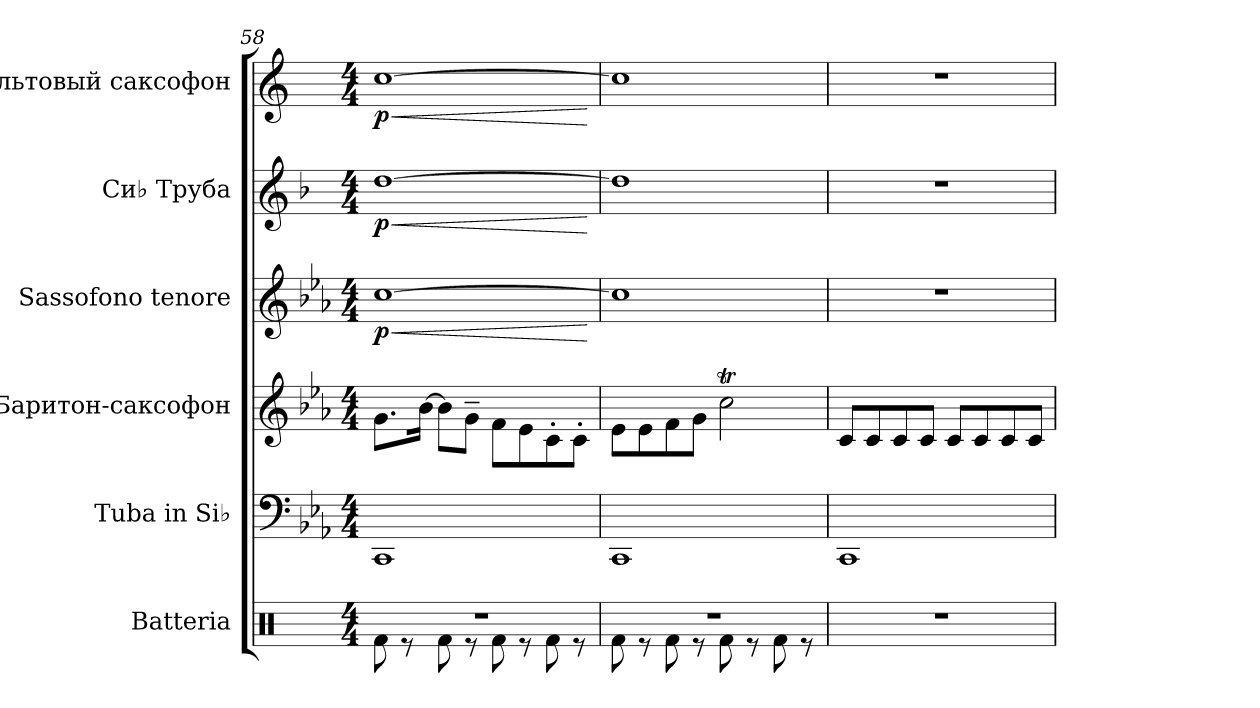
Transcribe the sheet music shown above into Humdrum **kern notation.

**kern	**kern	**kern	**kern	**dynam	**kern	**dynam	**kern	**dynam
*part6	*part5	*part4	*part3	*part3	*part2	*part2	*part1	*part1
*staff6	*staff5	*staff4	*staff3	*staff3	*staff2	*staff2	*staff1	*staff1
*I"Batteria	*I"Tuba in Si♭	*I"Баритон-саксофон	*I"Sassofono tenore	*	*I"Си♭ Труба	*	*I"Альтовый саксофон	*
*I'Batt.	*I'Tba. Si♭	*	*	*	*	*	*	*
*clefX	*clefF4	*clefG2	*clefG2	*	*clefG2	*	*clefG2	*
*	*	*ITrd12c21	*ITrd8c14	*	*ITrd1c2	*	*ITrd5c9	*
*k[]	*k[b-e-a-]	*k[b-e-a-]	*k[b-e-a-]	*	*k[b-e-a-]	*	*k[b-e-a-]	*
*M4/4	*M4/4	*M4/4	*M4/4	*	*M4/4	*	*M4/4	*
=58	=58	=58	=58	=58	=58	=58	=58	=58
*^	*	*	*	*	*	*	*	*
!	!	!	!	!	!LO:HP:b	!	!LO:HP:b	!	!LO:HP:b
!	!	!	!	!	!LO:DY:n=1:b	!	!LO:DY:n=1:b	!	!LO:DY:n=1:b
1r	8Rf\	1CC	8.G\L	[1c	< p	[1cc	< p	[1e-	< p
.	8r	.	.	.	.	.	.	.	.
.	.	.	[16B-\Jk	.	.	.	.	.	.
.	8Rf\	.	8B-\L]	.	.	.	.	.	.
.	8r	.	8G~\J	.	.	.	.	.	.
.	8Rf\	.	8F\L	.	.	.	.	.	.
.	8r	.	8E-\	.	.	.	.	.	.
.	8Rf\	.	8C'\	.	.	.	.	.	.
.	8r	.	8C'\J	.	.	.	.	.	.
*v	*v	*	*	*	*	*	*	*	*
.	.	.	.	[	.	[	.	[
=59	=59	=59	=59	=59	=59	=59	=59	=59
*^	*	*	*	*	*	*	*	*
1r	8Rf\	1CC	8E-\L	1c]	.	1cc]	.	1e-]	.
.	8r	.	8E-\	.	.	.	.	.	.
.	8Rf\	.	8F\	.	.	.	.	.	.
.	8r	.	8G\J	.	.	.	.	.	.
.	8Rf\	.	2cT\	.	.	.	.	.	.
.	8r	.	.	.	.	.	.	.	.
.	8Rf\	.	.	.	.	.	.	.	.
.	8r	.	.	.	.	.	.	.	.
*v	*v	*	*	*	*	*	*	*	*
=60	=60	=60	=60	=60	=60	=60	=60	=60
1r	1CC	8C/L	1r	.	1r	.	1r	.
.	.	8C/	.	.	.	.	.	.
.	.	8C/	.	.	.	.	.	.
.	.	8C/J	.	.	.	.	.	.
.	.	8C/L	.	.	.	.	.	.
.	.	8C/	.	.	.	.	.	.
.	.	8C/	.	.	.	.	.	.
.	.	8C/J	.	.	.	.	.	.
=	=	=	=	=	=	=	=	=
*-	*-	*-	*-	*-	*-	*-	*-	*-
